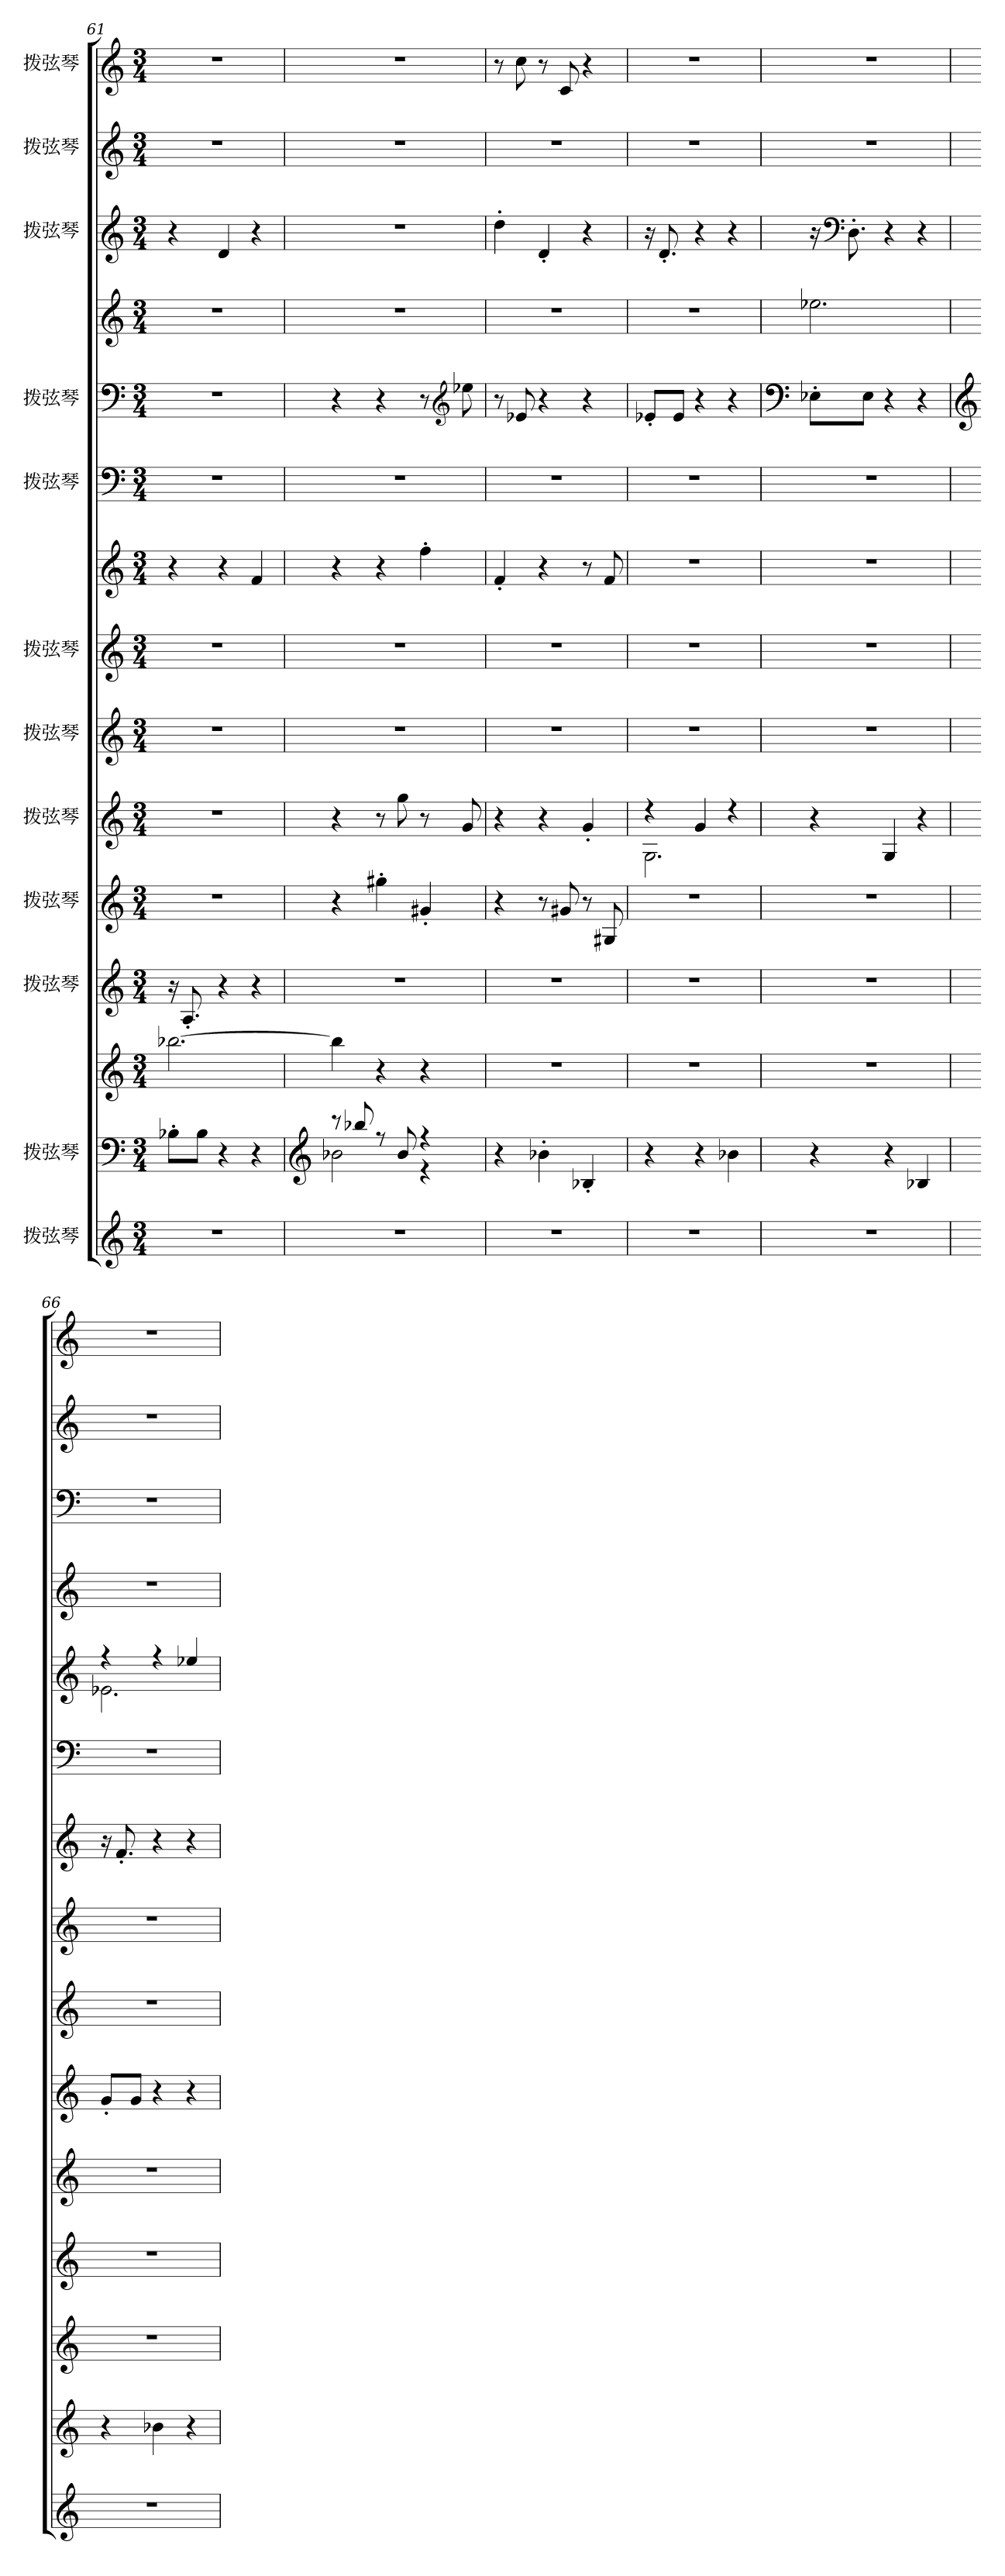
**kern	**kern	**kern	**kern	**kern	**kern	**kern	**kern	**kern	**kern	**kern	**kern	**kern	**kern	**kern
*part12	*part11	*part11	*part10	*part9	*part8	*part7	*part6	*part6	*part5	*part4	*part4	*part3	*part2	*part1
*staff15	*staff14	*staff13	*staff12	*staff11	*staff10	*staff9	*staff8	*staff7	*staff6	*staff5	*staff4	*staff3	*staff2	*staff1
*I"拨弦琴	*I"拨弦琴	*	*I"拨弦琴	*I"拨弦琴	*I"拨弦琴	*I"拨弦琴	*I"拨弦琴	*	*I"拨弦琴	*I"拨弦琴	*	*I"拨弦琴	*I"拨弦琴	*I"拨弦琴
!!LO:PB:g=z
*clefG2	*clefF4	*clefG2	*clefG2	*clefG2	*clefG2	*clefG2	*clefG2	*clefG2	*clefF4	*clefF4	*clefG2	*clefG2	*clefG2	*clefG2
*k[]	*k[]	*k[]	*k[]	*k[]	*k[]	*k[]	*k[]	*k[]	*k[]	*k[]	*k[]	*k[]	*k[]	*k[]
*M3/4	*M3/4	*M3/4	*M3/4	*M3/4	*M3/4	*M3/4	*M3/4	*M3/4	*M3/4	*M3/4	*M3/4	*M3/4	*M3/4	*M3/4
=61	=61	=61	=61	=61	=61	=61	=61	=61	=61	=61	=61	=61	=61	=61
2.r	8B-X'\L	[2.bb-X\	16r	2.r	2.r	2.r	2.r	4r	2.r	2.r	2.r	4r	2.r	2.r
.	.	.	8.A'/	.	.	.	.	.	.	.	.	.	.	.
.	8B-\J	.	.	.	.	.	.	.	.	.	.	.	.	.
.	4r	.	4r	.	.	.	.	4r	.	.	.	4d/	.	.
.	4r	.	4r	.	.	.	.	4f/	.	.	.	4r	.	.
=62	=62	=62	=62	=62	=62	=62	=62	=62	=62	=62	=62	=62	=62	=62
*	*clefG2	*	*	*	*	*	*	*	*	*	*	*	*	*
*	*^	*	*	*	*	*	*	*	*	*	*	*	*	*
2.r	8r	2b-X\	4bb-\]	2.r	4r	4r	2.r	2.r	4r	2.r	4r	2.r	2.r	2.r	2.r
.	8bb-X/	.	.	.	.	.	.	.	.	.	.	.	.	.	.
.	8r	.	4r	.	4gg#X'\	8r	.	.	4r	.	4r	.	.	.	.
.	8b-/	.	.	.	.	8gg\	.	.	.	.	.	.	.	.	.
.	4r	4r	4r	.	4g#X'/	8r	.	.	4ff'\	.	8r	.	.	.	.
*	*	*	*	*	*	*	*	*	*	*	*clefG2	*	*	*	*
.	.	.	.	.	.	8g/	.	.	.	.	8ee-X\	.	.	.	.
*	*v	*v	*	*	*	*	*	*	*	*	*	*	*	*	*
=63	=63	=63	=63	=63	=63	=63	=63	=63	=63	=63	=63	=63	=63	=63
2.r	4r	2.r	2.r	4r	4r	2.r	2.r	4f'/	2.r	8r	2.r	4dd'\	2.r	8r
.	.	.	.	.	.	.	.	.	.	8e-X/	.	.	.	8cc\
.	4b-X'\	.	.	8r	4r	.	.	4r	.	4r	.	4d'/	.	8r
.	.	.	.	8g#X/	.	.	.	.	.	.	.	.	.	8c/
.	4B-X'/	.	.	8r	4g'/	.	.	8r	.	4r	.	4r	.	4r
.	.	.	.	8G#X/	.	.	.	8f/	.	.	.	.	.	.
=64	=64	=64	=64	=64	=64	=64	=64	=64	=64	=64	=64	=64	=64	=64
*	*	*	*	*	*^	*	*	*	*	*	*	*	*	*
2.r	4r	2.r	2.r	2.r	4r	2.G\	2.r	2.r	2.r	2.r	8e-X'/L	2.r	16r	2.r	2.r
.	.	.	.	.	.	.	.	.	.	.	.	.	8.d'/	.	.
.	.	.	.	.	.	.	.	.	.	.	8e-/J	.	.	.	.
.	4r	.	.	.	4g/	.	.	.	.	.	4r	.	4r	.	.
.	4b-X\	.	.	.	4r	.	.	.	.	.	4r	.	4r	.	.
*	*	*	*	*	*v	*v	*	*	*	*	*	*	*	*	*
!!LO:PB:g=z
=65	=65	=65	=65	=65	=65	=65	=65	=65	=65	=65	=65	=65	=65	=65
*	*	*	*	*	*	*	*	*	*	*clefF4	*	*	*	*
2.r	4r	2.r	2.r	2.r	4r	2.r	2.r	2.r	2.r	8E-X'\L	2.ee-X\	16r	2.r	2.r
*	*	*	*	*	*	*	*	*	*	*	*	*clefF4	*	*
.	.	.	.	.	.	.	.	.	.	.	.	8.D'\	.	.
.	.	.	.	.	.	.	.	.	.	8E-\J	.	.	.	.
.	4r	.	.	.	4G/	.	.	.	.	4r	.	4r	.	.
.	4B-X/	.	.	.	4r	.	.	.	.	4r	.	4r	.	.
=66	=66	=66	=66	=66	=66	=66	=66	=66	=66	=66	=66	=66	=66	=66
*	*	*	*	*	*	*	*	*	*	*clefG2	*	*	*	*
*	*	*	*	*	*	*	*	*	*	*^	*	*	*	*
2.r	4r	2.r	2.r	2.r	8g'/L	2.r	2.r	16r	2.r	4r	2.e-X\	2.r	2.r	2.r	2.r
.	.	.	.	.	.	.	.	8.f'/	.	.	.	.	.	.	.
.	.	.	.	.	8g/J	.	.	.	.	.	.	.	.	.	.
.	4b-X\	.	.	.	4r	.	.	4r	.	4r	.	.	.	.	.
.	4r	.	.	.	4r	.	.	4r	.	4ee-X/	.	.	.	.	.
*	*	*	*	*	*	*	*	*	*	*v	*v	*	*	*	*
=	=	=	=	=	=	=	=	=	=	=	=	=	=	=
*-	*-	*-	*-	*-	*-	*-	*-	*-	*-	*-	*-	*-	*-	*-
